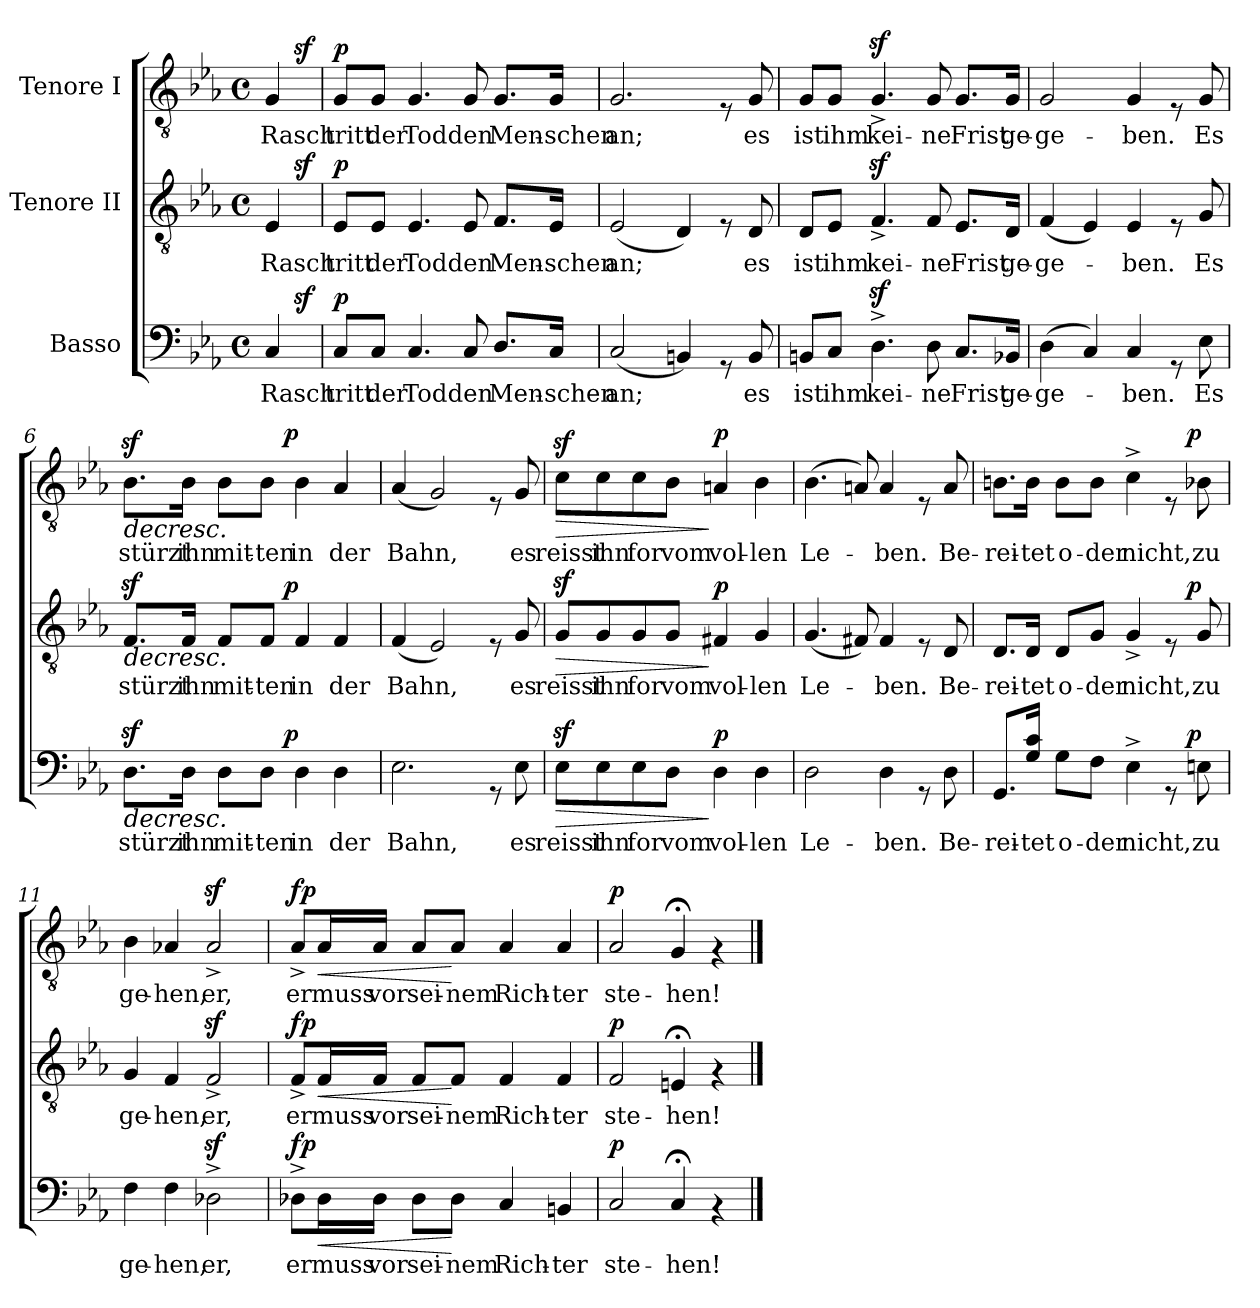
**kern	**text	**dynam	**kern	**text	**dynam	**kern	**text	**dynam
*part3	*part3	*part3	*part2	*part2	*part2	*part1	*part1	*part1
*staff3	*staff3	*staff3	*staff2	*staff2	*staff2	*staff1	*staff1	*staff1
*I"Basso	*	*	*I"Tenore II	*	*	*I"Tenore I	*	*
*clefF4	*	*	*clefGv2	*	*	*clefGv2	*	*
*k[b-e-a-]	*	*	*k[b-e-a-]	*	*	*k[b-e-a-]	*	*
*E-:	*	*	*E-:	*	*	*E-:	*	*
*M4/4	*	*	*M4/4	*	*	*M4/4	*	*
*met(c)	*	*	*met(c)	*	*	*met(c)	*	*
=1	=1	=1	=1	=1	=1	=1	=1	=1
!	!	!	!	!	!	!LO:TX:a:t=Ziemlich langsam	!	!
!	!LO:LY:b	!	!	!LO:LY:b	!	!	!LO:LY:b	!
*^	*	*	*^	*	*	*^	*	*
4C/	8ryy	Rasch	.	4E-/	8ryy	Rasch	.	4G/	8ryy	Rasch	.
!	!	!	!LO:DY:a	!	!	!	!LO:DY:a	!	!	!	!LO:DY:a
.	8ryy	.	sf	.	8ryy	.	sf	.	8ryy	.	sf
=2	=2	=2	=2	=2	=2	=2	=2	=2	=2	=2	=2
!	!	!LO:LY:b	!LO:DY:a	!	!	!LO:LY:b	!LO:DY:a	!	!	!LO:LY:b	!LO:DY:a
*v	*v	*	*	*	*	*	*	*v	*v	*	*
*	*	*	*v	*v	*	*	*	*	*
8C/L	tritt	p	8E-/L	tritt	p	8G/L	tritt	p
!	!LO:LY:b	!	!	!LO:LY:b	!	!	!LO:LY:b	!
8C/J	der	.	8E-/J	der	.	8G/J	der	.
!	!LO:LY:b	!	!	!LO:LY:b	!	!	!LO:LY:b	!
4.C/	Tod	.	4.E-/	Tod	.	4.G/	Tod	.
!	!LO:LY:b	!	!	!LO:LY:b	!	!	!LO:LY:b	!
8C/	den	.	8E-/	den	.	8G/	den	.
!	!LO:LY:b	!	!	!LO:LY:b	!	!	!LO:LY:b	!
8.D/L	Men-	.	8.F/L	Men-	.	8.G/L	Men-	.
!	!LO:LY:b	!	!	!LO:LY:b	!	!	!LO:LY:b	!
16C/Jk	-schen	.	16E-/Jk	-schen	.	16G/Jk	-schen	.
=3	=3	=3	=3	=3	=3	=3	=3	=3
!	!LO:LY:b	!	!	!LO:LY:b	!	!	!LO:LY:b	!
(<2C/	an;	.	(<2E-/	an;	.	2.G/	an;	.
4BBn/)	.	.	4D/)	.	.	.	.	.
8rGG	.	.	8rE	.	.	8rE	.	.
!	!LO:LY:b	!	!	!LO:LY:b	!	!	!LO:LY:b	!
8BB/	es	.	8D/	es	.	8G/	es	.
=4	=4	=4	=4	=4	=4	=4	=4	=4
!	!LO:LY:b	!	!	!LO:LY:b	!	!	!LO:LY:b	!
8BBn/L	ist	.	8D/L	ist	.	8G/L	ist	.
!	!LO:LY:b	!	!	!LO:LY:b	!	!	!LO:LY:b	!
8C/J	ihm	.	8E-/J	ihm	.	8G/J	ihm	.
!	!LO:LY:b	!	!	!LO:LY:b	!	!	!LO:LY:b	!
4.Dz>^>\	kei-	.	4.Fz>^</	kei-	.	4.Gz>^</	kei-	.
!	!LO:LY:b	!	!	!LO:LY:b	!	!	!LO:LY:b	!
8D\	-ne	.	8F/	-ne	.	8G/	-ne	.
!	!LO:LY:b	!	!	!LO:LY:b	!	!	!LO:LY:b	!
8.C/L	Frist	.	8.E-/L	Frist	.	8.G/L	Frist	.
!	!LO:LY:b	!	!	!LO:LY:b	!	!	!LO:LY:b	!
16BB-X/Jk	ge-	.	16D/Jk	ge-	.	16G/Jk	ge-	.
=5	=5	=5	=5	=5	=5	=5	=5	=5
!	!LO:LY:b	!	!	!LO:LY:b	!	!	!LO:LY:b	!
(>4D\	-ge-	.	(<4F/	-ge-	.	2G/	-ge-	.
4C/)	.	.	4E-/)	.	.	.	.	.
!	!LO:LY:b	!	!	!LO:LY:b	!	!	!LO:LY:b	!
4C/	-ben.	.	4E-/	-ben.	.	4G/	-ben.	.
8rGG	.	.	8rE	.	.	8rE	.	.
!	!LO:LY:b	!	!	!LO:LY:b	!	!	!LO:LY:b	!
8E-\	Es	.	8G/	Es	.	8G/	Es	.
!!LO:LB:g=z
=6	=6	=6	=6	=6	=6	=6	=6	=6
!	!LO:LY:b	!LO:HP:b	!	!LO:LY:b	!LO:HP:b	!	!LO:LY:b	!LO:HP:b
*^	*	*	*^	*	*	*^	*	*
8.Dz>\L	4...ryy	stürzt	>	8.Fz>/L	4...ryy	stürzt	>	8.B-z>\L	4...ryy	stürzt	>
!	!	!LO:LY:b	!	!	!	!LO:LY:b	!	!	!	!LO:LY:b	!
16D\Jk	.	ihn	.	16F/Jk	.	ihn	.	16B-\Jk	.	ihn	.
!	!	!LO:LY:b	!	!	!	!LO:LY:b	!	!	!	!LO:LY:b	!
8D\L	.	mit-	.	8F/L	.	mit-	.	8B-\L	.	mit-	.
!	!	!LO:LY:b	!	!	!	!LO:LY:b	!	!	!	!LO:LY:b	!
8D\J	.	-ten	.	8F/J	.	-ten	.	8B-\J	.	-ten	.
!	!	!	!LO:DY:a	!	!	!	!LO:DY:a	!	!	!	!LO:DY:a
.	2ryy	.	p	.	2ryy	.	p	.	2ryy	.	p
!	!	!LO:LY:b	!	!	!	!LO:LY:b	!	!	!	!LO:LY:b	!
4D\	.	in	]	4F/	.	in	]	4B-\	.	in	]
!	!	!LO:LY:b	!	!	!	!LO:LY:b	!	!	!	!LO:LY:b	!
4D\	.	der	.	4F/	.	der	.	4A-/	.	der	.
.	32ryy	.	.	.	32ryy	.	.	.	32ryy	.	.
=7	=7	=7	=7	=7	=7	=7	=7	=7	=7	=7	=7
!	!	!LO:LY:b	!	!	!	!LO:LY:b	!	!	!	!LO:LY:b	!
*v	*v	*	*	*	*	*	*	*v	*v	*	*
*	*	*	*v	*v	*	*	*	*	*
2.E-\	Bahn,	.	(<4F/	Bahn,	.	(<4A-/	Bahn,	.
.	.	.	2E-/)	.	.	2G/)	.	.
8rGG	.	.	8rE	.	.	8rE	.	.
!	!LO:LY:b	!	!	!LO:LY:b	!	!	!LO:LY:b	!
8E-\	es	.	8G/	es	.	8G/	es	.
=8	=8	=8	=8	=8	=8	=8	=8	=8
!	!LO:LY:b	!LO:HP:b	!	!LO:LY:b	!LO:HP:b	!	!LO:LY:b	!LO:HP:b
8E-z>\L	reisst	>	8Gz>/L	reisst	>	8cz>\L	reisst	>
!	!LO:LY:b	!	!	!LO:LY:b	!	!	!LO:LY:b	!
8E-\	ihn	.	8G/	ihn	.	8c\	ihn	.
!	!LO:LY:b	!	!	!LO:LY:b	!	!	!LO:LY:b	!
8E-\	for	.	8G/	for	.	8c\	for	.
!	!LO:LY:b	!	!	!LO:LY:b	!	!	!LO:LY:b	!
8D\J	vom	.	8G/J	vom	.	8B-\J	vom	.
!	!LO:LY:b	!LO:DY:n=1:a	!	!LO:LY:b	!LO:DY:n=1:a	!	!LO:LY:b	!LO:DY:n=1:a
4D\	vol-	] p	4F#X/	vol-	] p	4An/	vol-	] p
!	!LO:LY:b	!	!	!LO:LY:b	!	!	!LO:LY:b	!
4D\	-len	.	4G/	-len	.	4B-\	-len	.
=9	=9	=9	=9	=9	=9	=9	=9	=9
!	!LO:LY:b	!	!	!LO:LY:b	!	!	!LO:LY:b	!
2D\	Le-	.	(<4.G/	Le-	.	(>4.B-\	Le-	.
.	.	.	8F#X/)	.	.	8An/)	.	.
!	!LO:LY:b	!	!	!LO:LY:b	!	!	!LO:LY:b	!
4D\	-ben.	.	4F#/	-ben.	.	4A/	-ben.	.
8rGG	.	.	8rE	.	.	8rE	.	.
!	!LO:LY:b	!	!	!LO:LY:b	!	!	!LO:LY:b	!
8D\	Be-	.	8D/	Be-	.	8A/	Be-	.
!!LO:LB:g=z
=10	=10	=10	=10	=10	=10	=10	=10	=10
!	!	!	!	!	!	!LO:TX:a:t=cresc.	!	!
!	!LO:LY:b	!	!	!LO:LY:b	!	!	!LO:LY:b	!
*^	*	*	*^	*	*	*^	*	*
8.GG/L	2ryy	-rei-	.	8.D/L	2ryy	-rei-	.	8.Bn\L	2ryy	-rei-	.
!	!	!LO:LY:b	!	!	!	!LO:LY:b	!	!	!	!LO:LY:b	!
16G/ 16c/Jk	.	-tet	.	16D/Jk	.	-tet	.	16B\Jk	.	-tet	.
!	!	!LO:LY:b	!	!	!	!LO:LY:b	!	!	!	!LO:LY:b	!
8G\L	.	o-	.	8D/L	.	o-	.	8B\L	.	o-	.
!	!	!LO:LY:b	!	!	!	!LO:LY:b	!	!	!	!LO:LY:b	!
8F\J	.	-der	.	8G/J	.	-der	.	8B\J	.	-der	.
!	!	!LO:LY:b	!	!	!	!LO:LY:b	!	!	!	!LO:LY:b	!
4E-^>\	4ryy	nicht,	.	4G^</	4ryy	nicht,	.	4c^>\	4ryy	nicht,	.
8rGG	16.ryy	.	.	8rE	16.ryy	.	.	8rE	16.ryy	.	.
!	!	!	!LO:DY:a	!	!	!	!LO:DY:a	!	!	!	!LO:DY:a
.	8ryy	.	p	.	8ryy	.	p	.	8ryy	.	p
!	!	!LO:LY:b	!	!	!	!LO:LY:b	!	!	!	!LO:LY:b	!
8En\	.	zu	.	8G/	.	zu	.	8B-X\	.	zu	.
.	32ryy	.	.	.	32ryy	.	.	.	32ryy	.	.
=11	=11	=11	=11	=11	=11	=11	=11	=11	=11	=11	=11
!	!	!LO:LY:b	!	!	!	!LO:LY:b	!	!	!	!LO:LY:b	!
*v	*v	*	*	*	*	*	*	*v	*v	*	*
*	*	*	*v	*v	*	*	*	*	*
4F\	ge-	.	4G/	ge-	.	4B-\	ge-	.
!	!LO:LY:b	!	!	!LO:LY:b	!	!	!LO:LY:b	!
4F\	-hen,	.	4F/	-hen,	.	4A-X/	-hen,	.
!	!LO:LY:b	!	!	!LO:LY:b	!	!	!LO:LY:b	!
2D-Xz>^>\	er,	.	2Fz>^</	er,	.	2A-z>^</	er,	.
=12	=12	=12	=12	=12	=12	=12	=12	=12
!	!LO:LY:b	!LO:DY:a	!	!LO:LY:b	!LO:DY:a	!	!LO:LY:b	!LO:DY:a
8D-X^>\L	er	fp	8F^</L	er	fp	8A-^</L	er	fp
!	!LO:LY:b	!LO:HP:b	!	!LO:LY:b	!LO:HP:b	!	!LO:LY:b	!LO:HP:b
16D-\L	muss	<	16F/L	muss	<	16A-/L	muss	<
!	!LO:LY:b	!	!	!LO:LY:b	!	!	!LO:LY:b	!
16D-\JJ	vor	.	16F/JJ	vor	.	16A-/JJ	vor	.
!	!LO:LY:b	!	!	!LO:LY:b	!	!	!LO:LY:b	!
8D-\L	sei-	.	8F/L	sei-	.	8A-/L	sei-	.
!	!LO:LY:b	!	!	!LO:LY:b	!	!	!LO:LY:b	!
8D-\J	-nem	[	8F/J	-nem	[	8A-/J	-nem	[
!	!LO:LY:b	!	!	!LO:LY:b	!	!	!LO:LY:b	!
4C/	Rich-	.	4F/	Rich-	.	4A-/	Rich-	.
!	!LO:LY:b	!	!	!LO:LY:b	!	!	!LO:LY:b	!
4BBn/	-ter	.	4F/	-ter	.	4A-/	-ter	.
=13	=13	=13	=13	=13	=13	=13	=13	=13
!	!LO:LY:b	!LO:DY:a	!	!LO:LY:b	!LO:DY:a	!	!LO:LY:b	!LO:DY:a
2C/	ste-	p	2F/	ste-	p	2A-/	ste-	p
!	!LO:LY:b	!	!	!LO:LY:b	!	!	!LO:LY:b	!
4C;/	-hen!	.	4En;/	-hen!	.	4G;/	-hen!	.
4rAA	.	.	4rF	.	.	4rF	.	.
==	==	==	==	==	==	==	==	==
*-	*-	*-	*-	*-	*-	*-	*-	*-
